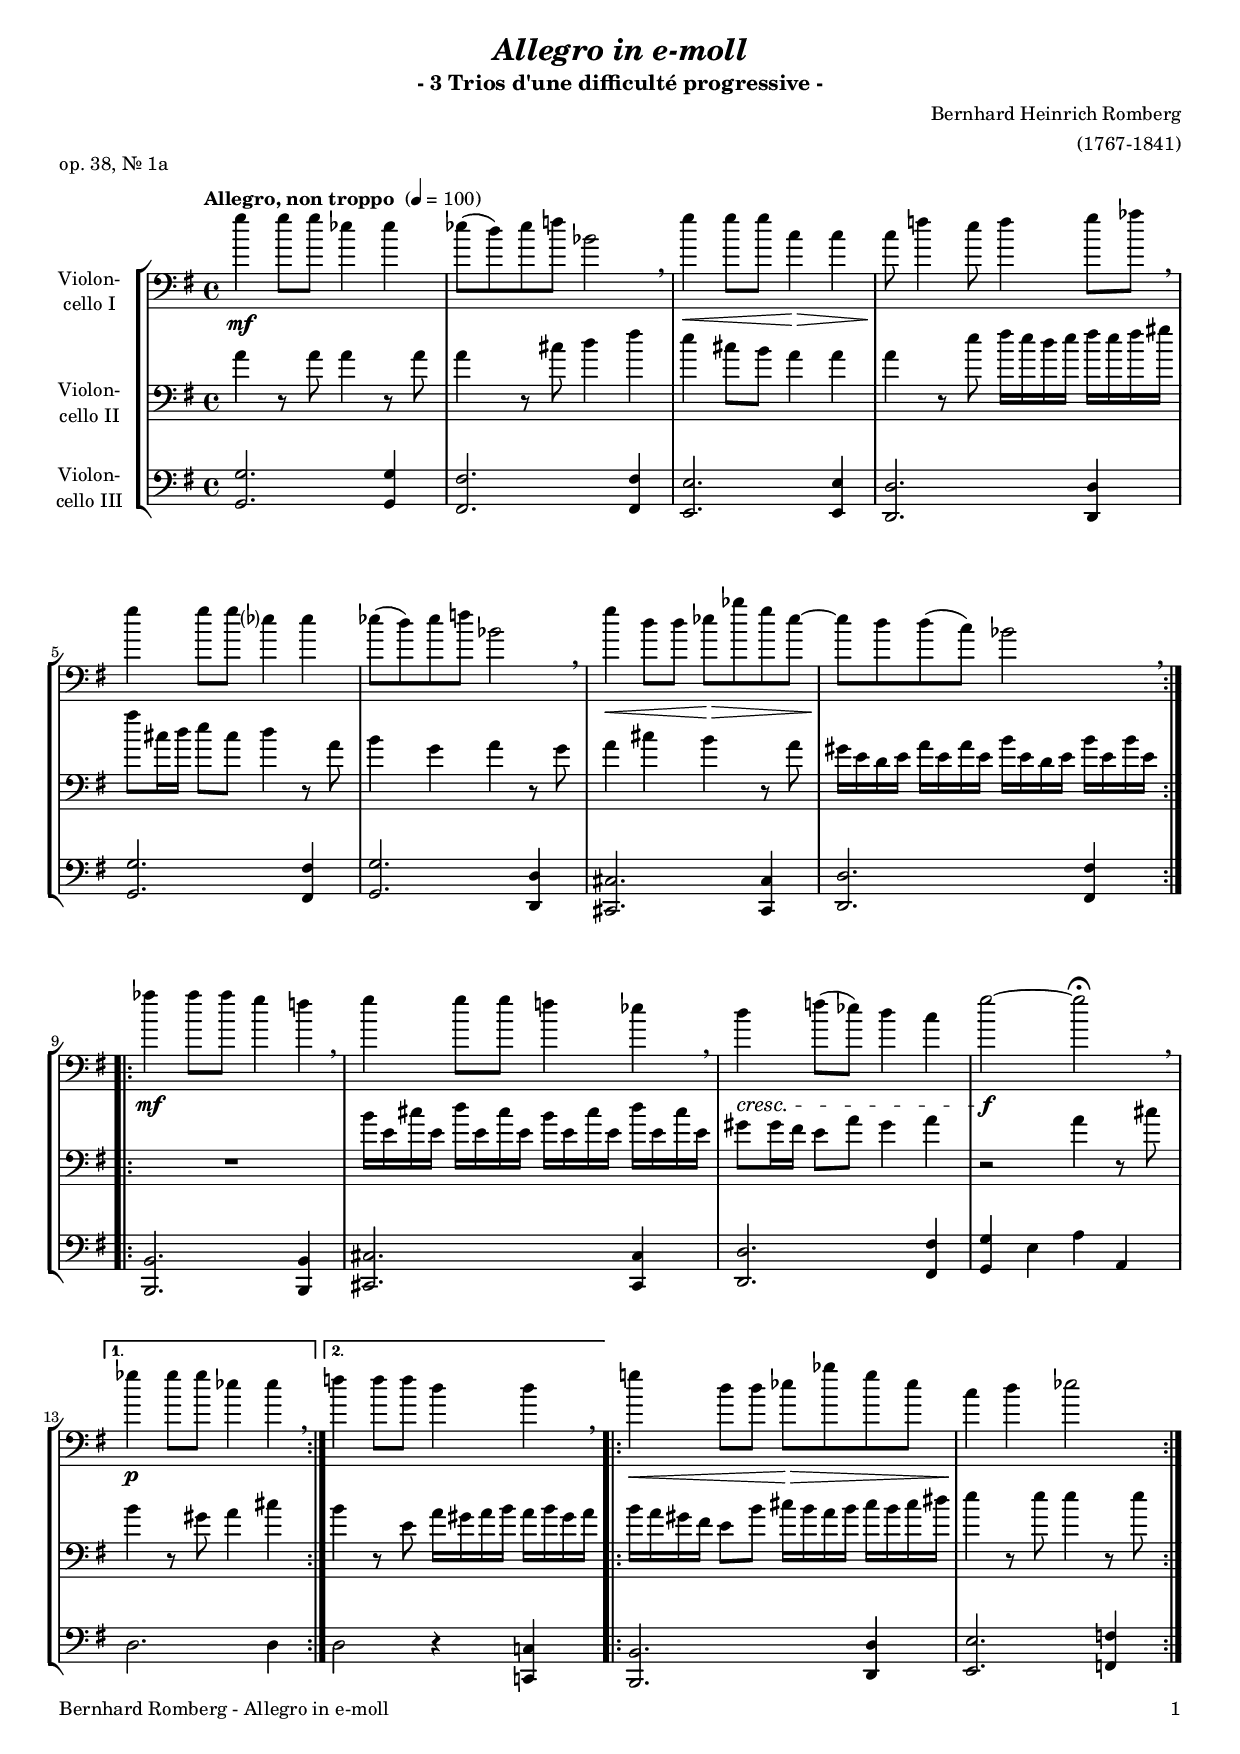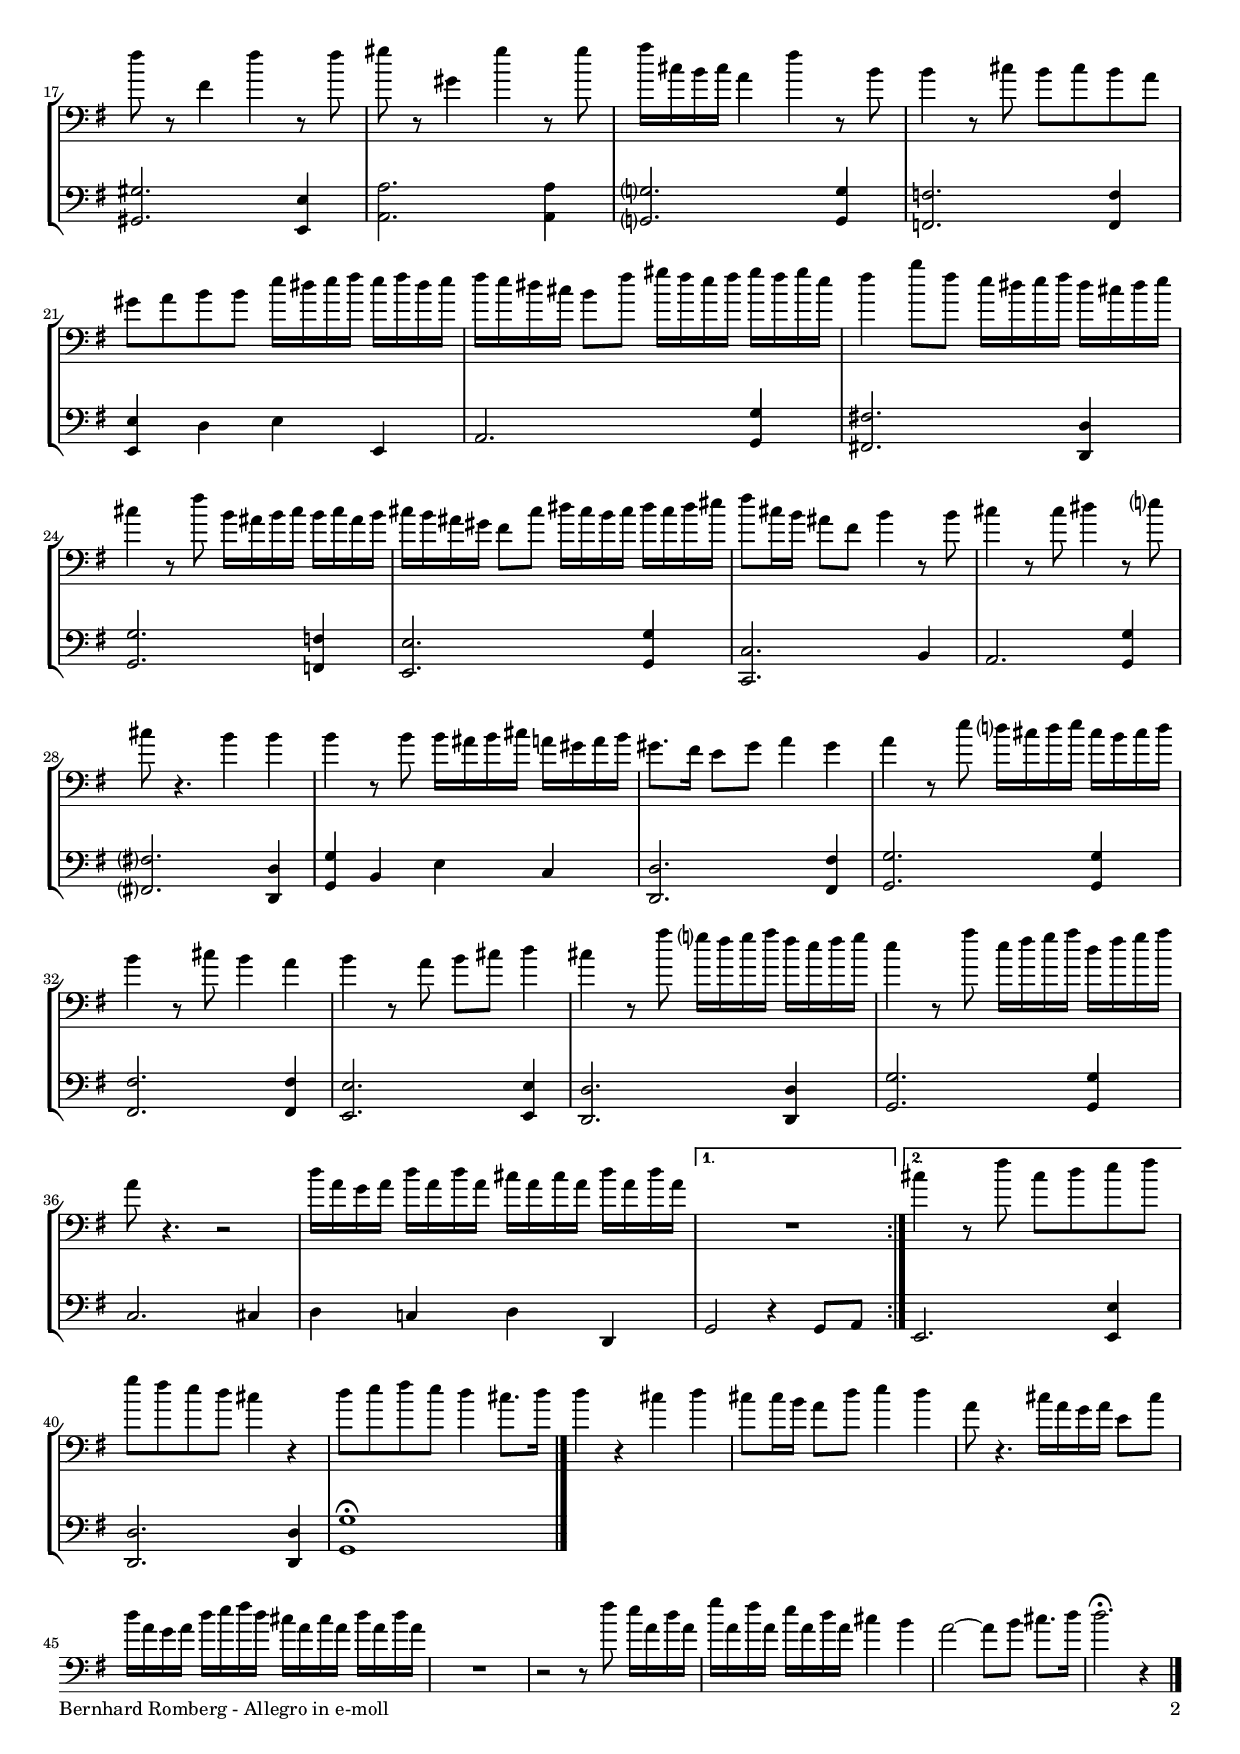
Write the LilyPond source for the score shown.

\version "2.20.2"
\include "deutsch.ly"
  
#(set-global-staff-size 16.5)

\header {
  title     = \markup \bold \italic "Allegro in e-moll"
  subtitle  = "- 3 Trios d'une difficulté progressive -"
  composer  = "Bernhard Heinrich Romberg"
  arranger  = "(1767-1841)"
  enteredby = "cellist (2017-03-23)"
  piece     = "op. 38, Nr. 1a"
}

voiceconsts = {
  \key e \minor
  \time 4/4
  \clef "bass"
% \numericTimeSignature
  \compressEmptyMeasures
  % Set default beaming for all staves
%  \set Timing.beamExceptions = #'()
%  \set Timing.baseMoment     = #(ly:make-moment 1 4)
%  \set Timing.beatStructure  = #'(1 1 1)
  \tempo "Allegro, non troppo " 4=100
}

mivc = "cello"
dolc = \markup \italic "dolce"

\include "v1.ily"
\include "v2.ily"
\include "v3.ily"

music = \new StaffGroup <<
      \new Staff {
	\set Staff.midiInstrument = \mivc
	\set Staff.instrumentName = \markup \center-column { "Violon-" "cello I" }
	\transpose e e { \va }
      }

      \new Staff {
	\set Staff.midiInstrument = \mivc
	\set Staff.instrumentName = \markup \center-column { "Violon-" "cello II" }
	\transpose e e { \vb }
      }

      \new Staff {
	\set Staff.midiInstrument = \mivc
	\set Staff.instrumentName = \markup \center-column { "Violon-" "cello III" }
	\transpose e e { \vc }
      }
>>
\book {
   \paper {
    print-page-number = ##t
    print-first-page-number = ##t
    ragged-last-bottom = ##f
    oddHeaderMarkup = \markup \null
    evenHeaderMarkup = \markup \null
    oddFooterMarkup = \markup {
      \fill-line {
        \on-the-fly #print-page-number-check-first
        "Bernhard Romberg - Allegro in e-moll" \fromproperty #'page:page-number-string
      }
    }
    evenFooterMarkup = \oddFooterMarkup
  } \score {
    \music
    \layout {}
  }

  \score {
    \unfoldRepeats \music

    \midi {
      \context {
        \Score
      }
    }
  }
}